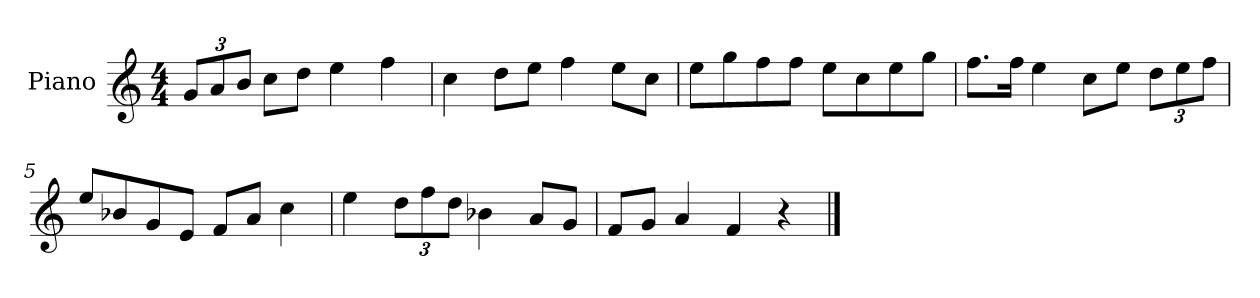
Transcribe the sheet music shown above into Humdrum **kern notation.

**kern
*part1
*staff1
*I"Piano
*I'P-no
*clefG2
*k[]
*M4/4
*MM90
*Xbrackettup
=1
12g/L
12a/
12b/J
8cc\L
8dd\J
4ee\
4ff\
=2
4cc\
8dd\L
8ee\J
4ff\
8ee\L
8cc\J
=3
8ee\L
8gg\
8ff\
8ff\J
8ee\L
8cc\
8ee\
8gg\J
=4
8.ff\L
16ff\Jk
4ee\
8cc\L
8ee\J
12dd\L
12ee\
12ff\J
=5
8ee/L
8b-X/
8g/
8e/J
8f/L
8a/J
4cc\
!!LO:LB:g=z
=6
4ee\
12dd\L
12ff\
12dd\J
4b-X\
8a/L
8g/J
=7
8f/L
8g/J
4a/
4f/
4r
==
*-
